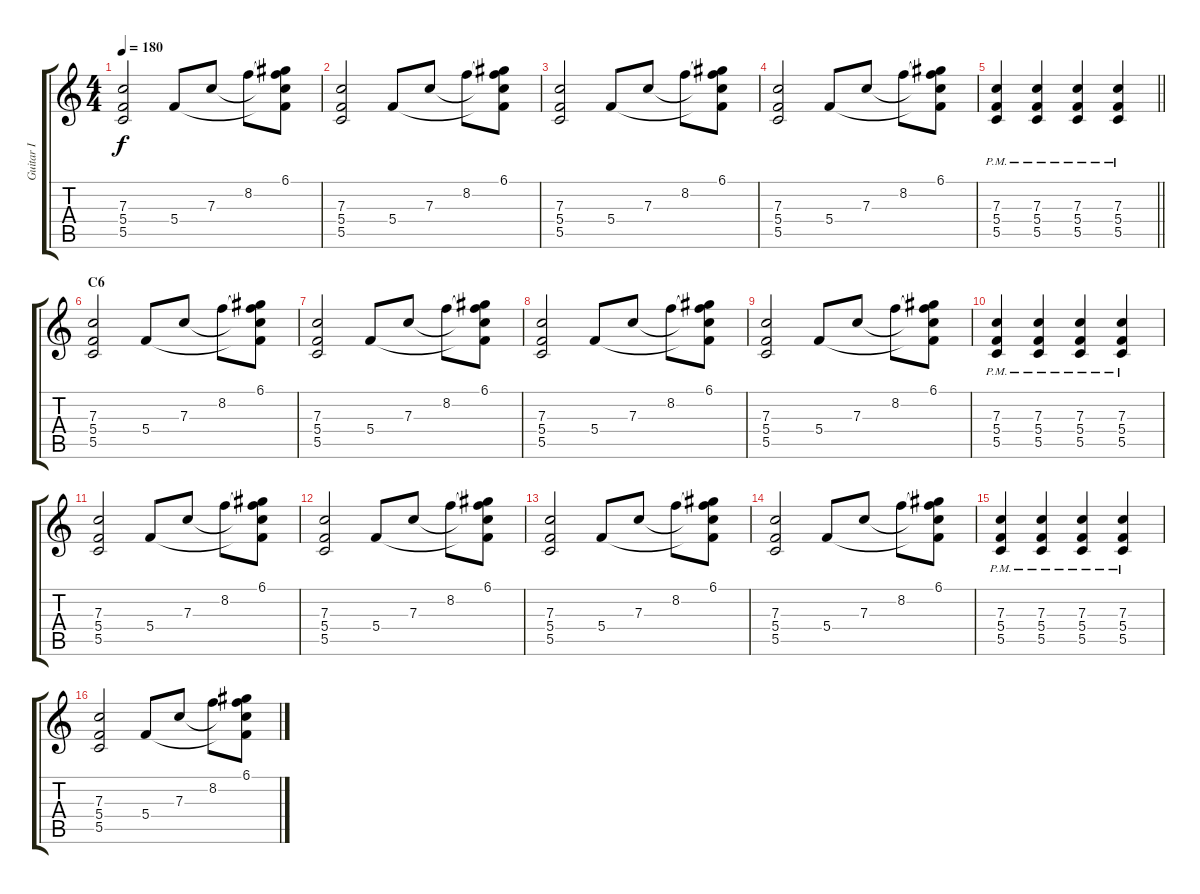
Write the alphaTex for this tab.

\track ("Guitar I" "Guitar I") {instrument overdrivenguitar}
\staff {score tabs}
\tuning (D4 A3 F3 C3 G2 D2) {hide}
\ts (4 4)
\tempo 180
\clef g2
\ks c
(7.3 5.4 5.5).2{dy f} 5.4.8 7.3.8 8.2.8 (6.1 8.2{t} 7.3{t} 5.4{t}).8 |
(7.3 5.4 5.5).2 5.4.8 7.3.8 8.2.8 (6.1 8.2{t} 7.3{t} 5.4{t}).8 |
(7.3 5.4 5.5).2 5.4.8 7.3.8 8.2.8 (6.1 8.2{t} 7.3{t} 5.4{t}).8 |
(7.3 5.4 5.5).2 5.4.8 7.3.8 8.2.8 (6.1 8.2{t} 7.3{t} 5.4{t}).8 |
\barLineRight lightlight
(7.3{pm} 5.4{pm} 5.5{pm}).4 (7.3{pm} 5.4{pm} 5.5{pm}).4 (7.3{pm} 5.4{pm} 5.5{pm}).4 (7.3{pm} 5.4{pm} 5.5{pm}).4 |
\section ("" "C6")
(7.3 5.4 5.5).2 5.4.8 7.3.8 8.2.8 (6.1 8.2{t} 7.3{t} 5.4{t}).8 |
(7.3 5.4 5.5).2 5.4.8 7.3.8 8.2.8 (6.1 8.2{t} 7.3{t} 5.4{t}).8 |
(7.3 5.4 5.5).2 5.4.8 7.3.8 8.2.8 (6.1 8.2{t} 7.3{t} 5.4{t}).8 |
(7.3 5.4 5.5).2 5.4.8 7.3.8 8.2.8 (6.1 8.2{t} 7.3{t} 5.4{t}).8 |
(7.3{pm} 5.4{pm} 5.5{pm}).4 (7.3{pm} 5.4{pm} 5.5{pm}).4 (7.3{pm} 5.4{pm} 5.5{pm}).4 (7.3{pm} 5.4{pm} 5.5{pm}).4 |
(7.3 5.4 5.5).2 5.4.8 7.3.8 8.2.8 (6.1 8.2{t} 7.3{t} 5.4{t}).8 |
(7.3 5.4 5.5).2 5.4.8 7.3.8 8.2.8 (6.1 8.2{t} 7.3{t} 5.4{t}).8 |
(7.3 5.4 5.5).2 5.4.8 7.3.8 8.2.8 (6.1 8.2{t} 7.3{t} 5.4{t}).8 |
(7.3 5.4 5.5).2 5.4.8 7.3.8 8.2.8 (6.1 8.2{t} 7.3{t} 5.4{t}).8 |
(7.3{pm} 5.4{pm} 5.5{pm}).4 (7.3{pm} 5.4{pm} 5.5{pm}).4 (7.3{pm} 5.4{pm} 5.5{pm}).4 (7.3{pm} 5.4{pm} 5.5{pm}).4 |
(7.3 5.4 5.5).2 5.4.8 7.3.8 8.2.8 (6.1 8.2{t} 7.3{t} 5.4{t}).8
